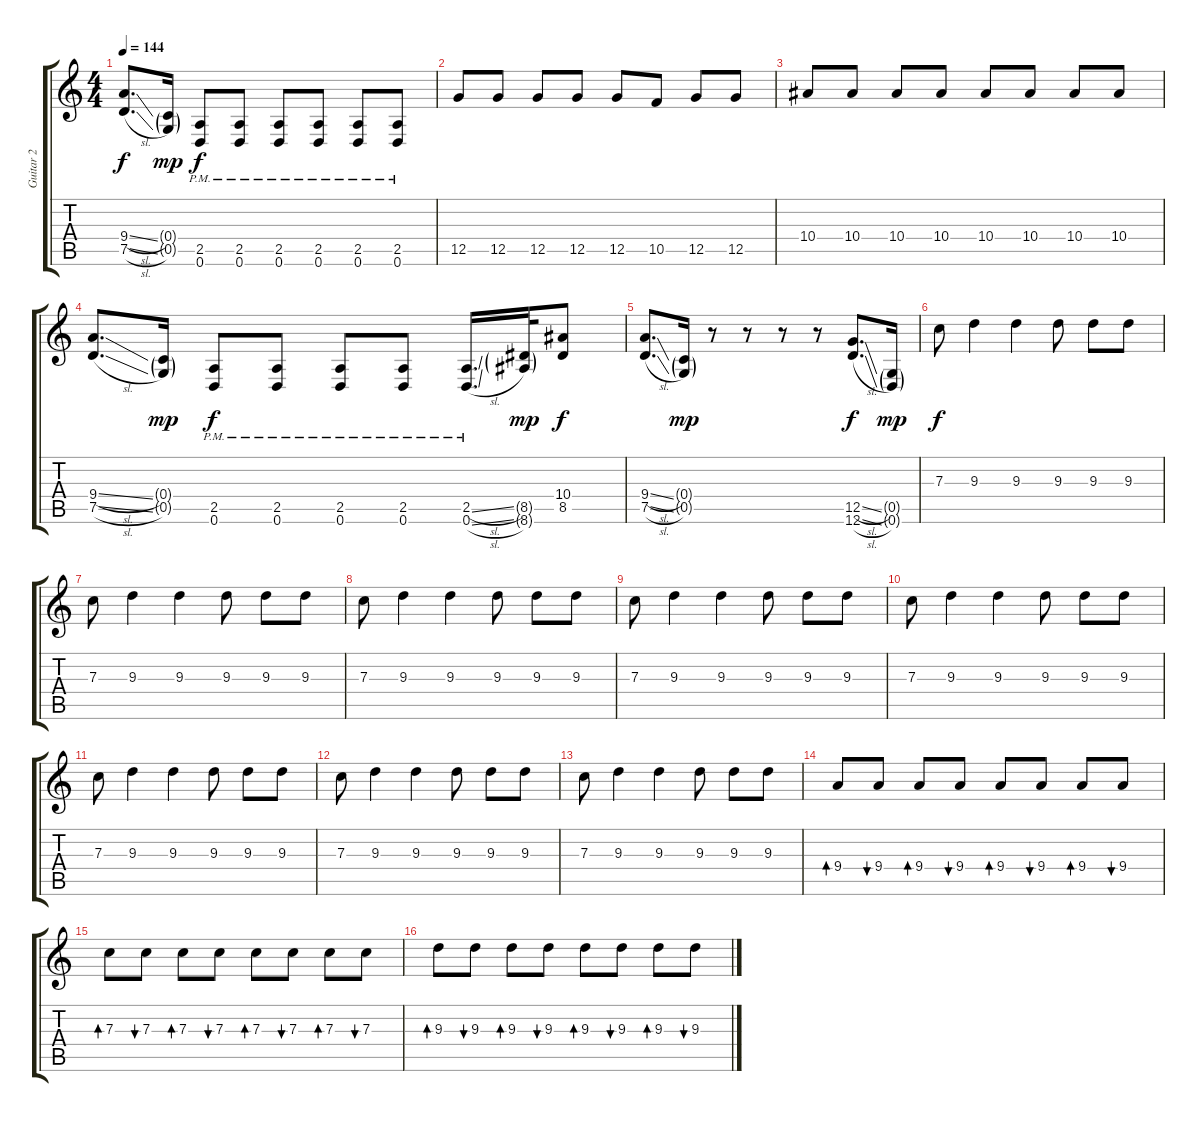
\track ("Guitar 2" "Guitar 2") {instrument distortionguitar}
\staff {score tabs}
\tuning (D4 A3 F3 C3 G2 D2) {hide}
\ts (4 4)
\tempo 144
\clef g2
\ks c
(9.4{sl} 7.5{sl}).8{d dy f} (0.4{g} 0.5{g}).16{dy mp} (2.5{pm} 0.6{pm}).8{dy f} (2.5{pm} 0.6{pm}).8 (2.5{pm} 0.6{pm}).8 (2.5{pm} 0.6{pm}).8 (2.5{pm} 0.6{pm}).8 (2.5{pm} 0.6{pm}).8 |
12.5.8 12.5.8 12.5.8 12.5.8 12.5.8 10.5.8 12.5.8 12.5.8 |
10.4.8 10.4.8 10.4.8 10.4.8 10.4.8 10.4.8 10.4.8 10.4.8 |
(9.4{sl} 7.5{sl}).8{d} (0.4{g} 0.5{g}).16{dy mp} (2.5{pm} 0.6{pm}).8{dy f} (2.5{pm} 0.6{pm}).8 (2.5{pm} 0.6{pm}).8 (2.5{pm} 0.6{pm}).8 (2.5{sl pm} 0.6{sl pm}).16{d} (8.5{g} 8.6{g}).32{dy mp} (10.4 8.5).8{dy f} |
(9.4{sl} 7.5{sl}).8{d} (0.4{g} 0.5{g}).16{dy mp} r.8 r.8 r.8 r.8 (12.5{sl} 12.6{sl}).8{d dy f} (0.5{g} 0.6{g}).16{dy mp} |
7.3.8{dy f} 9.3.4 9.3.4 9.3.8 9.3.8 9.3.8 |
7.3.8 9.3.4 9.3.4 9.3.8 9.3.8 9.3.8 |
7.3.8 9.3.4 9.3.4 9.3.8 9.3.8 9.3.8 |
7.3.8 9.3.4 9.3.4 9.3.8 9.3.8 9.3.8 |
7.3.8 9.3.4 9.3.4 9.3.8 9.3.8 9.3.8 |
7.3.8 9.3.4 9.3.4 9.3.8 9.3.8 9.3.8 |
7.3.8 9.3.4 9.3.4 9.3.8 9.3.8 9.3.8 |
7.3.8 9.3.4 9.3.4 9.3.8 9.3.8 9.3.8 |
9.4.8{bd 60} 9.4.8{bu 60} 9.4.8{bd 60} 9.4.8{bu 60} 9.4.8{bd 60} 9.4.8{bu 60} 9.4.8{bd 60} 9.4.8{bu 60} |
7.3.8{bd 60} 7.3.8{bu 60} 7.3.8{bd 60} 7.3.8{bu 60} 7.3.8{bd 60} 7.3.8{bu 60} 7.3.8{bd 60} 7.3.8{bu 60} |
9.3.8{bd 60} 9.3.8{bu 60} 9.3.8{bd 60} 9.3.8{bu 60} 9.3.8{bd 60} 9.3.8{bu 60} 9.3.8{bd 60} 9.3.8{bu 60}
